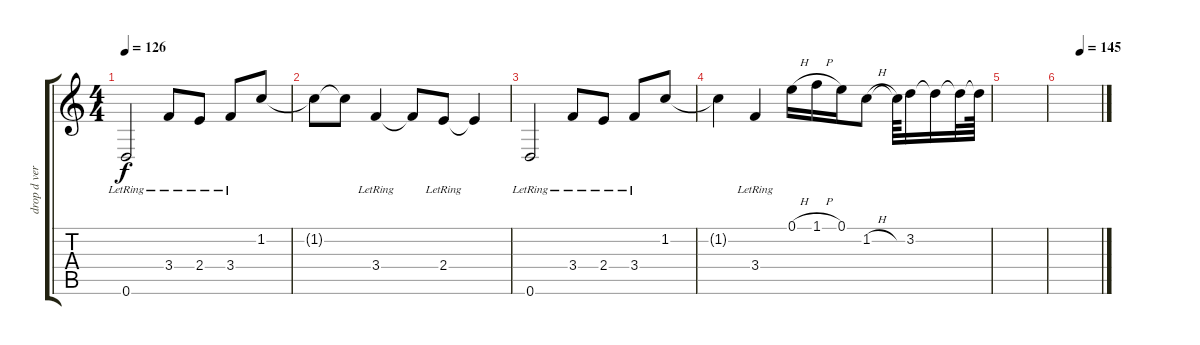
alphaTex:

\track ("drop d version of acoustic" "drop d ver") {instrument acousticguitarsteel}
\staff {score tabs}
\tuning (E4 B3 G3 D3 A2 D2) {hide}
\ts (4 4)
\tempo 126
\clef g2
\ks c
0.6{lr}.2{dy f} 3.4{lr}.8 2.4{lr}.8 3.4{lr}.8 1.2.8 |
1.2{t}.8 1.2{t}.8 3.4{lr}.4 3.4{t}.8 2.4{lr}.8 2.4{t}.4 |
0.6{lr}.2 3.4{lr}.8 2.4{lr}.8 3.4{lr}.8 1.2.8 |
1.2{t}.4 3.4{lr}.4 0.1{h}.16 1.1{h}.16 0.1.16 1.2{h}.8 1.2{t}.64 3.2.16 3.2{t}.16 3.2{t}.32 3.2{t}.64 |
|
\tempo (145 0.5)
